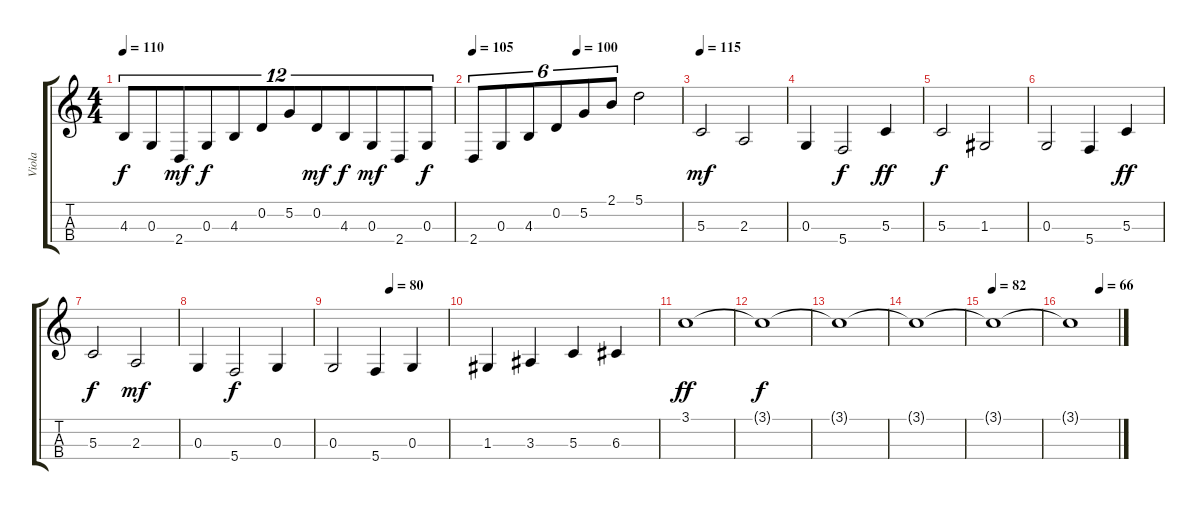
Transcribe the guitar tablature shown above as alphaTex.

\track ("Viola" "Viola") {instrument viola}
\staff {score tabs}
\tuning (A4 D4 G3 C3) {hide}
\ts (4 4)
\tempo 110
\clef g2
\ks c
4.3.8{tu (12 8) dy f} 0.3.8{tu (12 8)} 2.4.8{tu (12 8) dy mf} 0.3.8{tu (12 8) dy f} 4.3.8{tu (12 8)} 0.2.8{tu (12 8)} 5.2.8{tu (12 8)} 0.2.8{tu (12 8) dy mf} 4.3.8{tu (12 8) dy f} 0.3.8{tu (12 8) dy mf} 2.4.8{tu (12 8)} 0.3.8{tu (12 8) dy f} |
\tempo 105
\tempo (100 0.5)
2.4.8{tu (6 4)} 0.3.8{tu (6 4)} 4.3.8{tu (6 4)} 0.2.8{tu (6 4)} 5.2.8{tu (6 4)} 2.1.8{tu (6 4)} 5.1.2 |
\tempo 115
5.3.2{dy mf} 2.3.2 |
0.3.4 5.4.2{dy f} 5.3.4{dy ff} |
5.3.2{dy f} 1.3.2 |
0.3.2 5.4.4 5.3.4{dy ff} |
5.3.2{dy f} 2.3.2{dy mf} |
0.3.4 5.4.2{dy f} 0.3.4 |
\tempo (80 0.5)
0.3.2 5.4.4 0.3.4 |
1.3.4 3.3.4 5.3.4 6.3.4 |
3.1.1{dy ff} |
3.1{t}.1{dy f} |
3.1{t}.1 |
3.1{t}.1 |
\tempo 82
3.1{t}.1 |
\tempo (66 0.625)
3.1{t}.1
